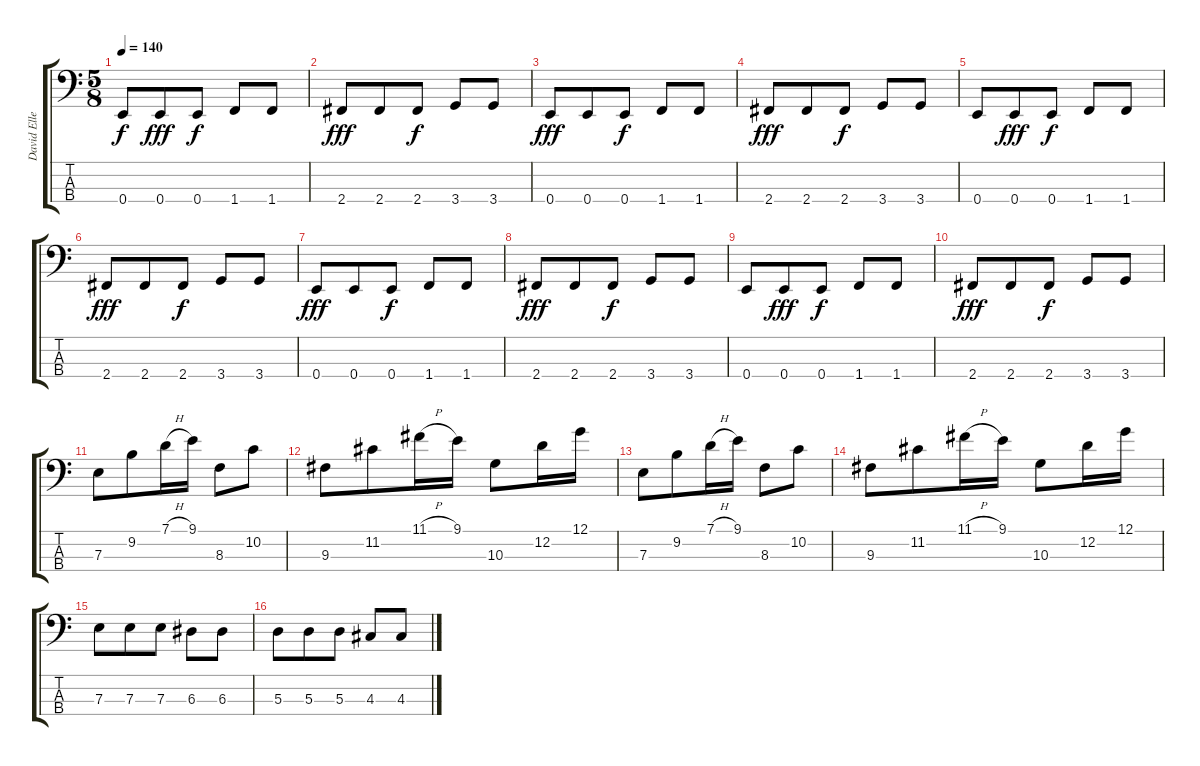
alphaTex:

\track ("David Ellefson" "David Elle") {instrument electricbasspick}
\staff {score tabs}
\tuning (G2 D2 A1 E1) {hide}
\ts (5 8)
\tempo 140
\clef f4
\ks c
0.4.8{dy f} 0.4.8{dy fff} 0.4.8{dy f} 1.4.8 1.4.8 |
2.4.8{dy fff} 2.4.8 2.4.8{dy f} 3.4.8 3.4.8 |
0.4.8{dy fff} 0.4.8 0.4.8{dy f} 1.4.8 1.4.8 |
2.4.8{dy fff} 2.4.8 2.4.8{dy f} 3.4.8 3.4.8 |
0.4.8 0.4.8{dy fff} 0.4.8{dy f} 1.4.8 1.4.8 |
2.4.8{dy fff} 2.4.8 2.4.8{dy f} 3.4.8 3.4.8 |
0.4.8{dy fff} 0.4.8 0.4.8{dy f} 1.4.8 1.4.8 |
2.4.8{dy fff} 2.4.8 2.4.8{dy f} 3.4.8 3.4.8 |
0.4.8 0.4.8{dy fff} 0.4.8{dy f} 1.4.8 1.4.8 |
2.4.8{dy fff} 2.4.8 2.4.8{dy f} 3.4.8 3.4.8 |
7.3.8 9.2.8 7.1{h}.16 9.1.16 8.3.8 10.2.8 |
9.3.8 11.2.8 11.1{h}.16 9.1.16 10.3.8 12.2.16 12.1.16 |
7.3.8 9.2.8 7.1{h}.16 9.1.16 8.3.8 10.2.8 |
9.3.8 11.2.8 11.1{h}.16 9.1.16 10.3.8 12.2.16 12.1.16 |
7.3.8 7.3.8 7.3.8 6.3.8 6.3.8 |
5.3.8 5.3.8 5.3.8 4.3.8 4.3.8
